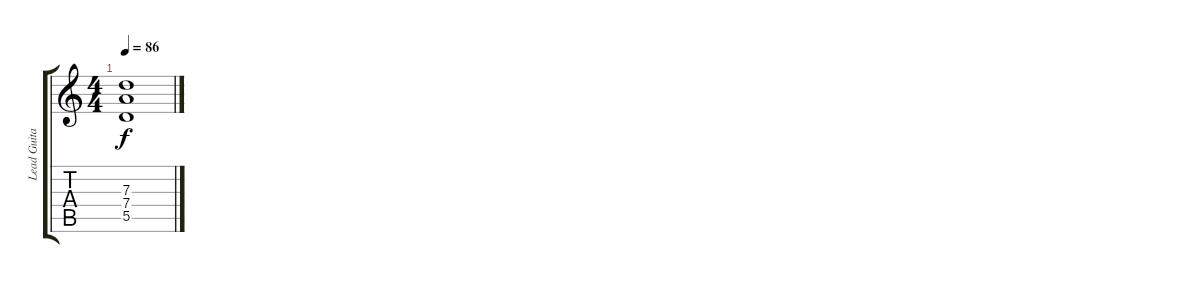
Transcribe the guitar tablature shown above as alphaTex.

\track ("Lead Guitar" "Lead Guita") {instrument distortionguitar}
\staff {score tabs}
\tuning (E4 B3 G3 D3 A2 E2) {hide}
\ts (4 4)
\tempo 86
\clef g2
\ks c
(7.3 7.4 5.5).1{dy f}
